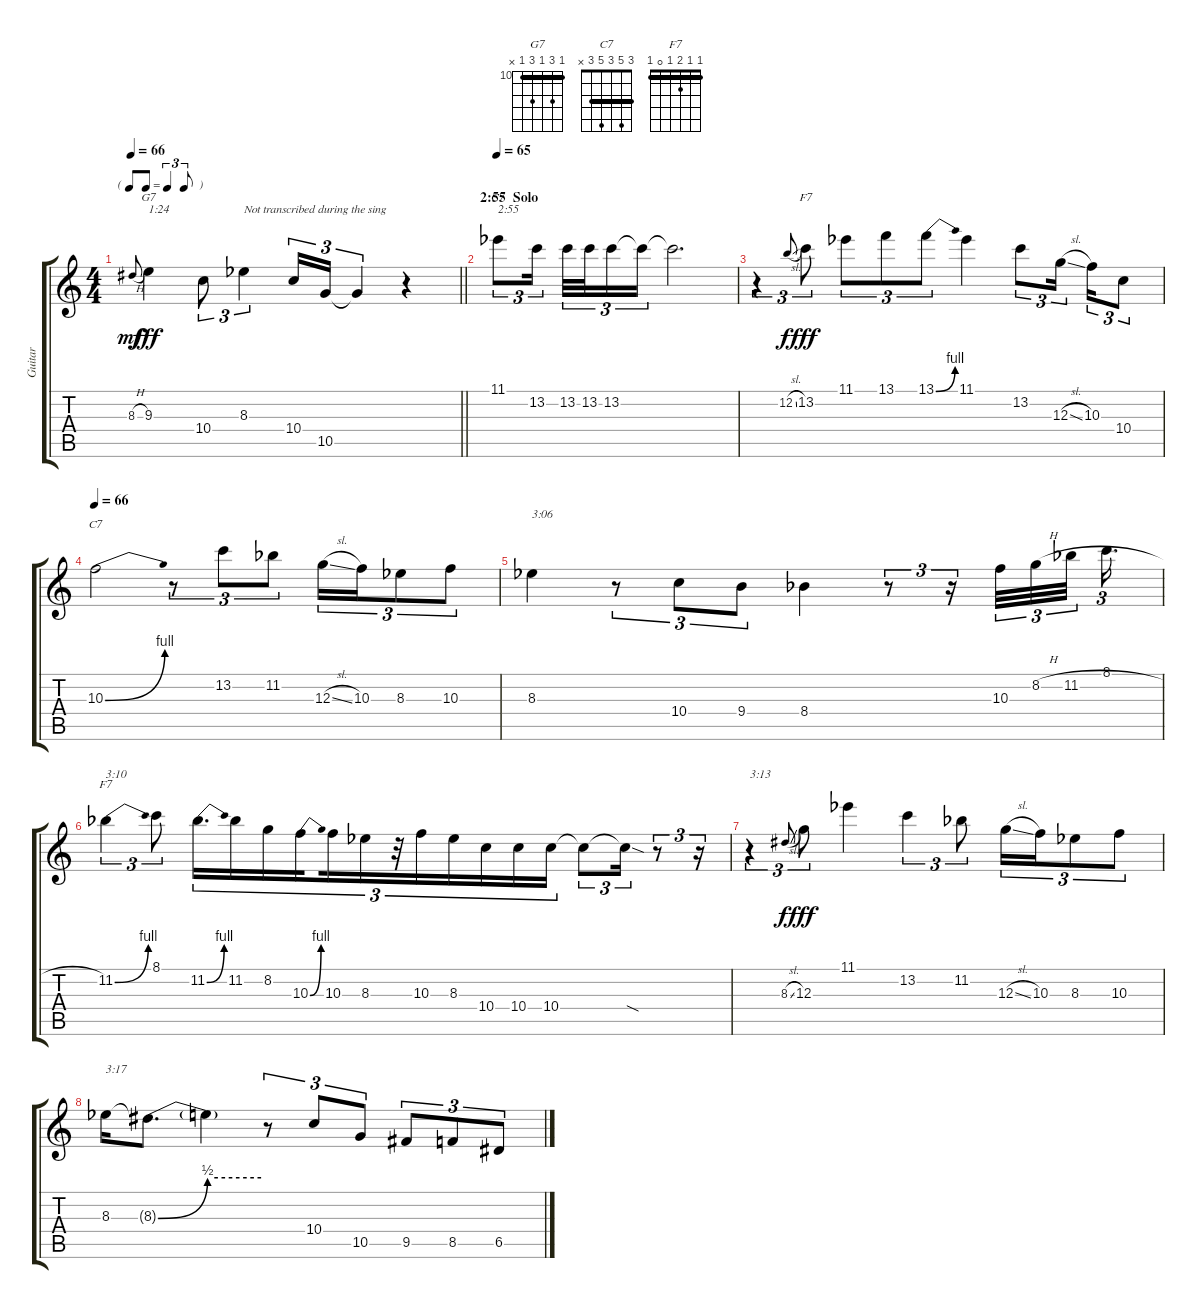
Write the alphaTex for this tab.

\track ("Guitar" "Guitar") {instrument electricguitarjazz}
\staff {score tabs}
\tuning (E4 B3 G3 D3 A2 E2) {hide}
\chord ("G7" 10 12 10 12 10 x) {firstfret 10 barre 10}
\chord ("C7" x x 9 8 10 8) {firstfret 8 barre 8}
\chord ("F7" 1 1 2 1 3 1) {barre 1}
\chord ("C7" 3 5 3 5 3 x) {barre 3}
\chord ("F7" 1 1 2 1 0 1) {barre 1}
\ts (4 4)
\tf triplet8th
\tempo 66
\clef g2
\barLineRight lightlight
\ks c
8.3{h}.8{gr onbeat dy mf} 9.3.4{ch "G7" txt "1:24" dy fff} 10.4.8{tu (3 2)} 8.3{acc b}.4{tu (3 2) txt "Not transcribed during the sing"} 10.4.16{tu (3 2)} 10.5.16{tu (3 2)} 10.5{t}.4{tu (3 2)} r.4 |
\section ("" "2:55  Solo")
\tempo 65
11.1{acc b}.8{tu (3 2) ch "C7" txt "2:55"} 13.2.16{tu (3 2) beam splitsecondary} 13.2.32{tu (3 2)} 13.2.32{tu (3 2)} 13.2.16{tu (3 2)} 13.2{t}.16{tu (3 2)} 13.2{t}.2{d} |
r.4{tu (3 2)} 12.2{sl}.8{gr onbeat dy f} 13.2.8{tu (3 2) ch "F7" dy fff} 11.1{acc b}.8{tu (3 2)} 13.1.8{tu (3 2)} 13.1{be (bend 0 0 60 4)}.8{tu (3 2)} 11.1{acc b}.4 13.2.8{tu (3 2) beam merge} 12.3{sl}.16{tu (3 2) beam splitsecondary} 10.3.16{tu (3 2) beam merge} 10.4.8{tu (3 2)} |
\tempo 66
10.3{be (bend 0 0 60 4)}.2{ch "C7"} r.8{tu (3 2)} 13.2.8{tu (3 2)} 11.2{acc b}.8{tu (3 2)} 12.3{sl}.16{tu (3 2)} 10.3.16{tu (3 2)} 8.3{acc b}.8{tu (3 2)} 10.3.8{tu (3 2)} |
8.3{acc b}.4{txt "3:06"} r.8{tu (3 2)} 10.4.8{tu (3 2)} 9.4.8{tu (3 2)} 8.4{acc b}.4 r.8{tu (3 2)} r.16{tu (3 2)} 10.3.32{tu (3 2)} 8.2{h}.32{tu (3 2)} 11.2{h acc b}.32{tu (3 2) beam splitsecondary} 8.1.16{d tu (3 2)} |
11.2{be (bend 0 0 60 4) acc b}.4{tu (3 2) ch "F7" txt "3:10"} 8.1.8{tu (3 2)} 11.2{be (bend 0 0 60 4) acc b}.16{d tu (3 2)} 11.2{acc b}.16{tu (3 2)} 8.2.16{tu (3 2)} 10.3{be (bend 0 0 60 4)}.16{tu (3 2) beam splitsecondary} 10.3.16{tu (3 2)} 8.3{acc b}.16{tu (3 2)} r.32{tu (3 2)} 10.3.16{tu (3 2)} 8.3{acc b}.16{tu (3 2)} 10.4.16{tu (3 2)} 10.4.16{tu (3 2)} 10.4.16{tu (3 2)} 10.4{t}.8{tu (3 2)} 10.4{sod t}.16{tu (3 2)} r.8{tu (3 2)} r.16{tu (3 2)} |
r.4{tu (3 2) txt "3:13"} 8.3{sl}.8{gr onbeat dy f} 12.3.8{tu (3 2) dy fff} 11.1{acc b}.4 13.2.4{tu (3 2)} 11.2{acc b}.8{tu (3 2)} 12.3{sl}.16{tu (3 2)} 10.3.16{tu (3 2)} 8.3{acc b}.8{tu (3 2)} 10.3.8{tu (3 2)} |
8.3{acc b}.16{txt "3:17"} 8.3{be (bend 0 0 60 2) t}.8{d} 8.3{be (hold 0 2 60 2) t}.4 r.8{tu (3 2)} 10.4.8{tu (3 2)} 10.5.8{tu (3 2)} 9.5.8{tu (3 2)} 8.5.8{tu (3 2)} 6.5.8{tu (3 2)}
